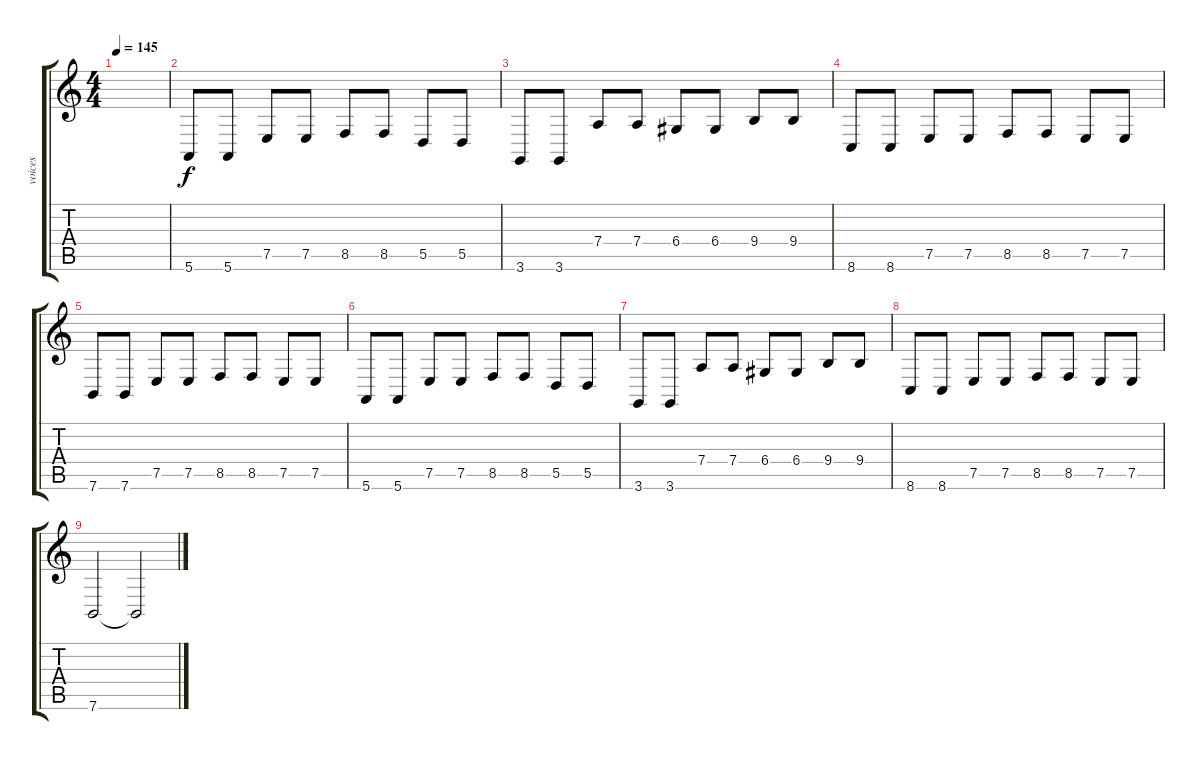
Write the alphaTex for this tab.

\track ("voices" "voices") {instrument choiraahs}
\staff {score tabs}
\tuning (E4 B3 G3 D3 A2 E2) {hide}
\ts (4 4)
\tempo 145
\clef g2
\ks c
|
5.6.8 5.6.8 7.5.8 7.5.8 8.5.8 8.5.8 5.5.8 5.5.8 |
3.6.8 3.6.8 7.4.8 7.4.8 6.4.8 6.4.8 9.4.8 9.4.8 |
8.6.8 8.6.8 7.5.8 7.5.8 8.5.8 8.5.8 7.5.8 7.5.8 |
7.6.8 7.6.8 7.5.8 7.5.8 8.5.8 8.5.8 7.5.8 7.5.8 |
5.6.8 5.6.8 7.5.8 7.5.8 8.5.8 8.5.8 5.5.8 5.5.8 |
3.6.8 3.6.8 7.4.8 7.4.8 6.4.8 6.4.8 9.4.8 9.4.8 |
8.6.8 8.6.8 7.5.8 7.5.8 8.5.8 8.5.8 7.5.8 7.5.8 |
7.6.2 7.6{t}.2
